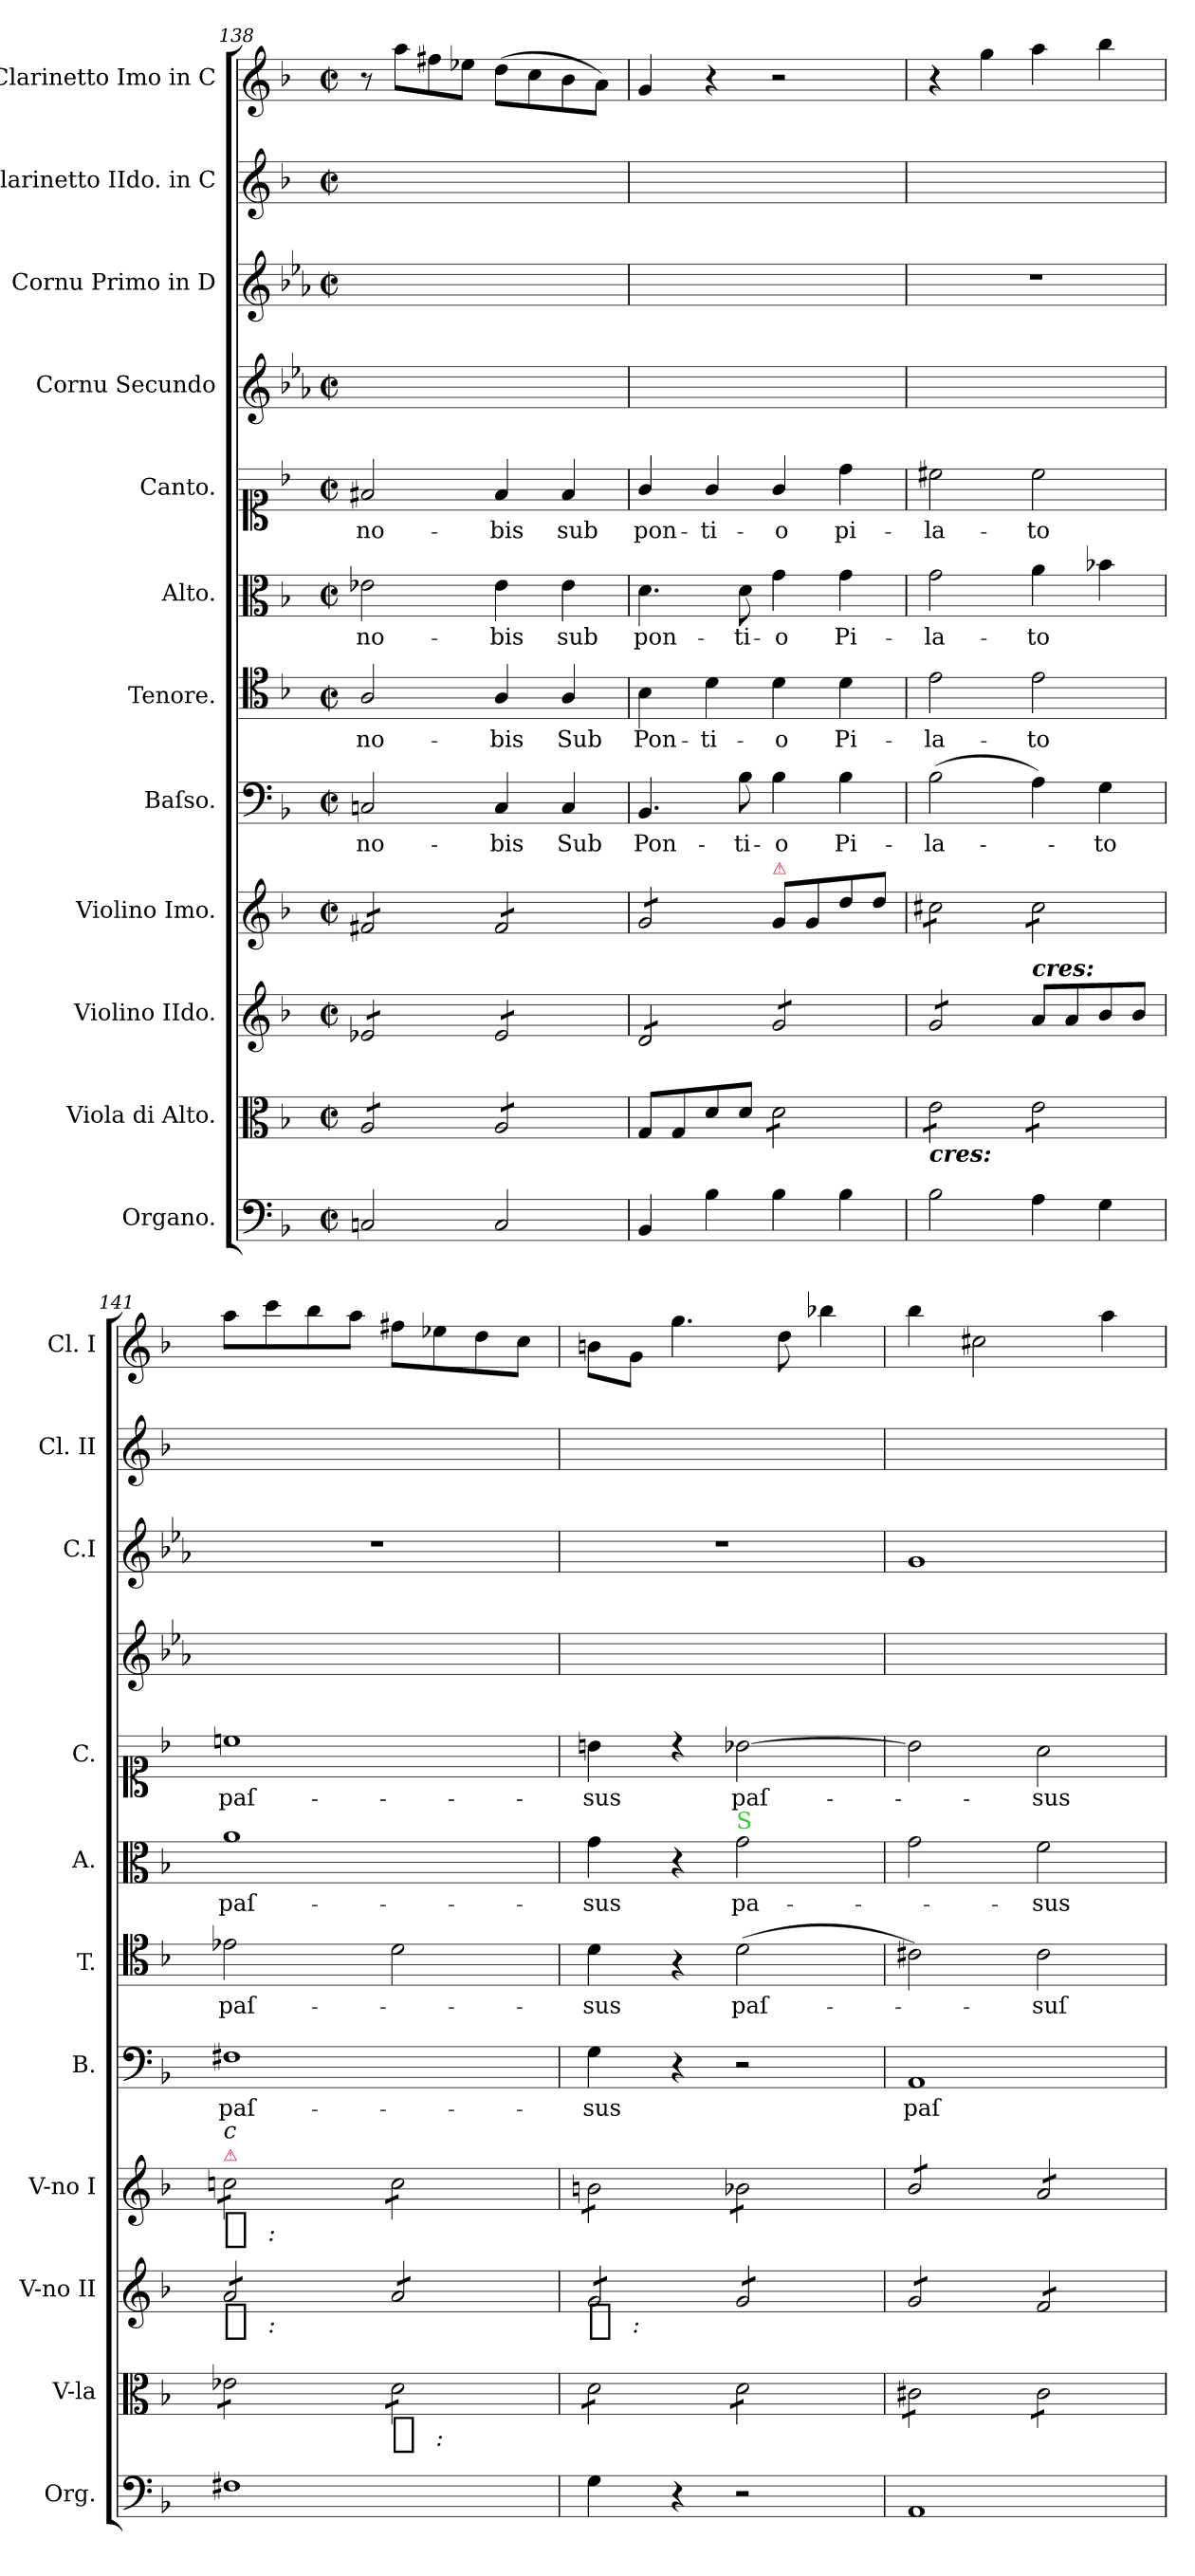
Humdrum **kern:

**kern	**kern	**dynam	**kern	**dynam	**kern	**dynam	**kern	**text	**kern	**text	**kern	**text	**kern	**text	**kern	**kern	**kern	**kern
*part12	*part11	*part11	*part10	*part10	*part9	*part9	*part8	*part8	*part7	*part7	*part6	*part6	*part5	*part5	*part4	*part3	*part2	*part1
*staff12	*staff11	*staff11	*staff10	*staff10	*staff9	*staff9	*staff8	*staff8	*staff7	*staff7	*staff6	*staff6	*staff5	*staff5	*staff4	*staff3	*staff2	*staff1
*I"Organo.	*I"Viola di Alto.	*	*I"Violino IIdo.	*	*I"Violino Imo.	*	*I"Baſso.	*	*I"Tenore.	*	*I"Alto.	*	*I"Canto.	*	*I"Cornu Secundo	*I"Cornu Primo in D	*I"Clarinetto IIdo. in C	*I"Clarinetto Imo in C
*I'Org.	*I'V-la	*	*I'V-no II	*	*I'V-no I	*	*I'B.	*	*I'T.	*	*I'A.	*	*I'C.	*	*	*I'C.I	*I'Cl. II	*I'Cl. I
*clefF4	*clefC3	*	*clefG2	*	*clefG2	*	*clefF4	*	*clefC4	*	*clefC3	*	*clefC1	*	*clefG2	*clefG2	*clefG2	*clefG2
*	*	*	*	*	*	*	*	*	*	*	*	*	*	*	*ITrd6c10	*ITrd6c10	*	*
*k[b-]	*k[b-]	*	*k[b-]	*	*k[b-]	*	*k[b-]	*	*k[b-]	*	*k[b-]	*	*k[b-]	*	*k[b-]	*k[b-]	*k[b-]	*k[b-]
*M2/2	*M2/2	*	*M2/2	*	*M2/2	*	*M2/2	*	*M2/2	*	*M2/2	*	*M2/2	*	*M2/2	*M2/2	*M2/2	*M2/2
*met(c|)	*met(c|)	*	*met(c|)	*	*met(c|)	*	*met(c|)	*	*met(c|)	*	*met(c|)	*	*met(c|)	*	*met(c|)	*met(c|)	*met(c|)	*met(c|)
=138	=138	=138	=138	=138	=138	=138	=138	=138	=138	=138	=138	=138	=138	=138	=138	=138	=138	=138
*	*tremolo	*	*	*	*	*	*	*	*	*	*	*	*	*	*	*	*	*
*	*	*	*tremolo	*	*	*	*	*	*	*	*	*	*	*	*	*	*	*
*	*	*	*	*	*tremolo	*	*	*	*	*	*	*	*	*	*	*	*	*
2Cn/	8A/L	.	8e-X/L	.	8f#X/L	.	2Cn/	no-	2A/	no-	2e-X\	no-	2f#X/	no-	1ryy	1ryy	1ryy	8r
.	8A/	.	8e-X/	.	8f#X/	.	.	.	.	.	.	.	.	.	.	.	.	8aa\L
.	8A/	.	8e-X/	.	8f#X/	.	.	.	.	.	.	.	.	.	.	.	.	8ff#X\
.	8A/J	.	8e-X/J	.	8f#X/J	.	.	.	.	.	.	.	.	.	.	.	.	8ee-X\J
2C/	8A/L	.	8e-/L	.	8f#/L	.	4C/	-bis	4A/	-bis	4e-\	-bis	4f#/	-bis	.	.	.	(>8dd\L
.	8A/	.	8e-/	.	8f#/	.	.	.	.	.	.	.	.	.	.	.	.	8cc\
.	8A/	.	8e-/	.	8f#/	.	4C/	Sub	4A/	Sub	4e-\	sub	4f#/	sub	.	.	.	8b-\
.	8A/J	.	8e-/J	.	8f#/J	.	.	.	.	.	.	.	.	.	.	.	.	8a\J)
*	*Xtremolo	*	*	*	*	*	*	*	*	*	*	*	*	*	*	*	*	*
=139	=139	=139	=139	=139	=139	=139	=139	=139	=139	=139	=139	=139	=139	=139	=139	=139	=139	=139
4BB-/	8G/L	.	8d/L	.	8g/L	.	4.BB-/	Pon-	4B-\	Pon-	4.d\	pon-	4g/	pon-	1ryy	1ryy	1ryy	4g/
.	8G/	.	8d/	.	8g/	.	.	.	.	.	.	.	.	.	.	.	.	.
4B-\	8d/	.	8d/	.	8g/	.	.	.	4d\	-ti-	.	.	4g/	-ti-	.	.	.	4r
.	8d/J	.	8d/J	.	8g/J	.	8B-\	-ti-	.	.	8d\	-ti-	.	.	.	.	.	.
*	*	*	*	*	*Xtremolo	*	*	*	*	*	*	*	*	*	*	*	*	*
!	!	!	!	!	!LO:TX:a:color=crimson:t=⚠	!	!	!	!	!	!	!	!	!	!	!	!	!
*	*tremolo	*	*	*	*	*	*	*	*	*	*	*	*	*	*	*	*	*
4B-\	8d\L	.	8g/L	.	8g/L	.	4B-\	-o	4d\	-o	4g\	-o	4g/	-o	.	.	.	2r
.	8d\	.	8g/	.	8g/	.	.	.	.	.	.	.	.	.	.	.	.	.
4B-\	8d\	.	8g/	.	8dd\	.	4B-\	Pi-	4d\	Pi-	4g\	Pi-	4dd\	pi-	.	.	.	.
.	8d\J	.	8g/J	.	8dd\J	.	.	.	.	.	.	.	.	.	.	.	.	.
=140	=140	=140	=140	=140	=140	=140	=140	=140	=140	=140	=140	=140	=140	=140	=140	=140	=140	=140
!	!	!	!	!	!LO:TX:b:Bi:t=cres&colon;	!	!	!	!	!	!	!	!	!	!	!	!	!
!	!LO:TX:b:Bi:t=cres&colon;	!	!	!	!	!	!	!	!	!	!	!	!	!	!	!	!	!
*	*	*	*	*	*tremolo	*	*	*	*	*	*	*	*	*	*	*	*	*
2B-\	8e\L	.	8g/L	.	8cc#X\L	.	(>2B-\	-la-	2e\	-la-	2g\	-la-	2cc#X\	-la-	1ryy	1r	1ryy	4r
.	8e\	.	8g/	.	8cc#X\	.	.	.	.	.	.	.	.	.	.	.	.	.
.	8e\	.	8g/	.	8cc#X\	.	.	.	.	.	.	.	.	.	.	.	.	4gg\
.	8e\J	.	8g/J	.	8cc#X\J	.	.	.	.	.	.	.	.	.	.	.	.	.
*	*	*	*Xtremolo	*	*	*	*	*	*	*	*	*	*	*	*	*	*	*
!	!	!	!LO:TX:Bi:t=cres&colon;	!	!	!	!	!	!	!	!	!	!	!	!	!	!	!
4A\	8e\L	.	8a/L	.	8cc#\L	.	4A\)	.	2e\	-to	4a\	-to	2cc#\	-to	.	.	.	4aa\
.	8e\	.	8a/	.	8cc#\	.	.	.	.	.	.	.	.	.	.	.	.	.
4G\	8e\	.	8b-/	.	8cc#\	.	4G\	-to	.	.	4b-X\	.	.	.	.	.	.	4bb-\
.	8e\J	.	8b-/J	.	8cc#\J	.	.	.	.	.	.	.	.	.	.	.	.	.
=141	=141	=141	=141	=141	=141	=141	=141	=141	=141	=141	=141	=141	=141	=141	=141	=141	=141	=141
!	!	!	!	!	!LO:TX:a:color=crimson:t=⚠	!	!	!	!	!	!	!	!	!	!	!	!	!
!	!	!	!	!	!LO:TX:a:i:t=c	!	!	!	!	!	!	!	!	!	!	!	!	!
!	!	!	!	!LO:DY:b:t=%s &colon;	!	!LO:DY:b:t=%s &colon;	!	!	!	!	!	!	!	!	!	!	!	!
*	*	*	*tremolo	*	*	*	*	*	*	*	*	*	*	*	*	*	*	*
1F#X	8e-X\L	.	8a/L	fp	8ccn\L	fp	1F#X	paſ-	2e-X\	paſ-	1a	paſ-	1ccn	paſ-	1ryy	1r	1ryy	8aa\L
.	8e-X\	.	8a/	.	8ccn\	.	.	.	.	.	.	.	.	.	.	.	.	8ccc\
.	8e-X\	.	8a/	.	8ccn\	.	.	.	.	.	.	.	.	.	.	.	.	8bb-\
.	8e-X\J	.	8a/J	.	8ccn\J	.	.	.	.	.	.	.	.	.	.	.	.	8aa\J
!	!	!LO:DY:b:t=%s &colon;	!	!	!	!	!	!	!	!	!	!	!	!	!	!	!	!
.	8d\L	fp	8a/L	.	8cc\L	.	.	.	2d\	.	.	.	.	.	.	.	.	8ff#X\L
.	8d\	.	8a/	.	8cc\	.	.	.	.	.	.	.	.	.	.	.	.	8ee-X\
.	8d\	.	8a/	.	8cc\	.	.	.	.	.	.	.	.	.	.	.	.	8dd\
.	8d\J	.	8a/J	.	8cc\J	.	.	.	.	.	.	.	.	.	.	.	.	8cc\J
=142	=142	=142	=142	=142	=142	=142	=142	=142	=142	=142	=142	=142	=142	=142	=142	=142	=142	=142
!	!	!	!	!LO:DY:b:t=%s &colon;	!	!	!	!	!	!	!	!	!	!	!	!	!	!
4G\	8d\L	.	8g/L	fp	8bn\L	.	4G\	-sus	4d\	-sus	4g\	-sus	4bn\	-sus	1ryy	1r	1ryy	8bn\L
.	8d\	.	8g/	.	8bn\	.	.	.	.	.	.	.	.	.	.	.	.	8g\J
4r	8d\	.	8g/	.	8bn\	.	4r	.	4r	.	4r	.	4rb	.	.	.	.	4.gg\
.	8d\J	.	8g/J	.	8bn\J	.	.	.	.	.	.	.	.	.	.	.	.	.
!	!	!	!	!	!	!	!	!	!	!	!LO:TX:a:color=limegreen:t=S	!	!	!	!	!	!	!
2r	8d\L	.	8g/L	.	8b-X\L	.	2r	.	(>2d\	paſ-	2g\	pa-	[2b-X\	paſ-	.	.	.	.
.	8d\	.	8g/	.	8b-X\	.	.	.	.	.	.	.	.	.	.	.	.	8dd\
.	8d\	.	8g/	.	8b-X\	.	.	.	.	.	.	.	.	.	.	.	.	4bb-X\
.	8d\J	.	8g/J	.	8b-X\J	.	.	.	.	.	.	.	.	.	.	.	.	.
=143	=143	=143	=143	=143	=143	=143	=143	=143	=143	=143	=143	=143	=143	=143	=143	=143	=143	=143
1AA	8c#X\L	.	8g/L	.	8b-/L	.	1AA	paſ-	2c#X\)	.	2g\	.	2b-\]	.	1ryy	1A	1ryy	4bb-\
.	8c#X\	.	8g/	.	8b-/	.	.	.	.	.	.	.	.	.	.	.	.	.
.	8c#X\	.	8g/	.	8b-/	.	.	.	.	.	.	.	.	.	.	.	.	2cc#X\
.	8c#X\J	.	8g/J	.	8b-/J	.	.	.	.	.	.	.	.	.	.	.	.	.
.	8c#\L	.	8f/L	.	8a/L	.	.	.	2c#\	-suſ	2f\	-sus	2a\	-sus	.	.	.	.
.	8c#\	.	8f/	.	8a/	.	.	.	.	.	.	.	.	.	.	.	.	.
.	8c#\	.	8f/	.	8a/	.	.	.	.	.	.	.	.	.	.	.	.	4aa\
.	8c#\J	.	8f/J	.	8a/J	.	.	.	.	.	.	.	.	.	.	.	.	.
*	*	*	*	*	*Xtremolo	*	*	*	*	*	*	*	*	*	*	*	*	*
*	*	*	*Xtremolo	*	*	*	*	*	*	*	*	*	*	*	*	*	*	*
*	*Xtremolo	*	*	*	*	*	*	*	*	*	*	*	*	*	*	*	*	*
=	=	=	=	=	=	=	=	=	=	=	=	=	=	=	=	=	=	=
*-	*-	*-	*-	*-	*-	*-	*-	*-	*-	*-	*-	*-	*-	*-	*-	*-	*-	*-
